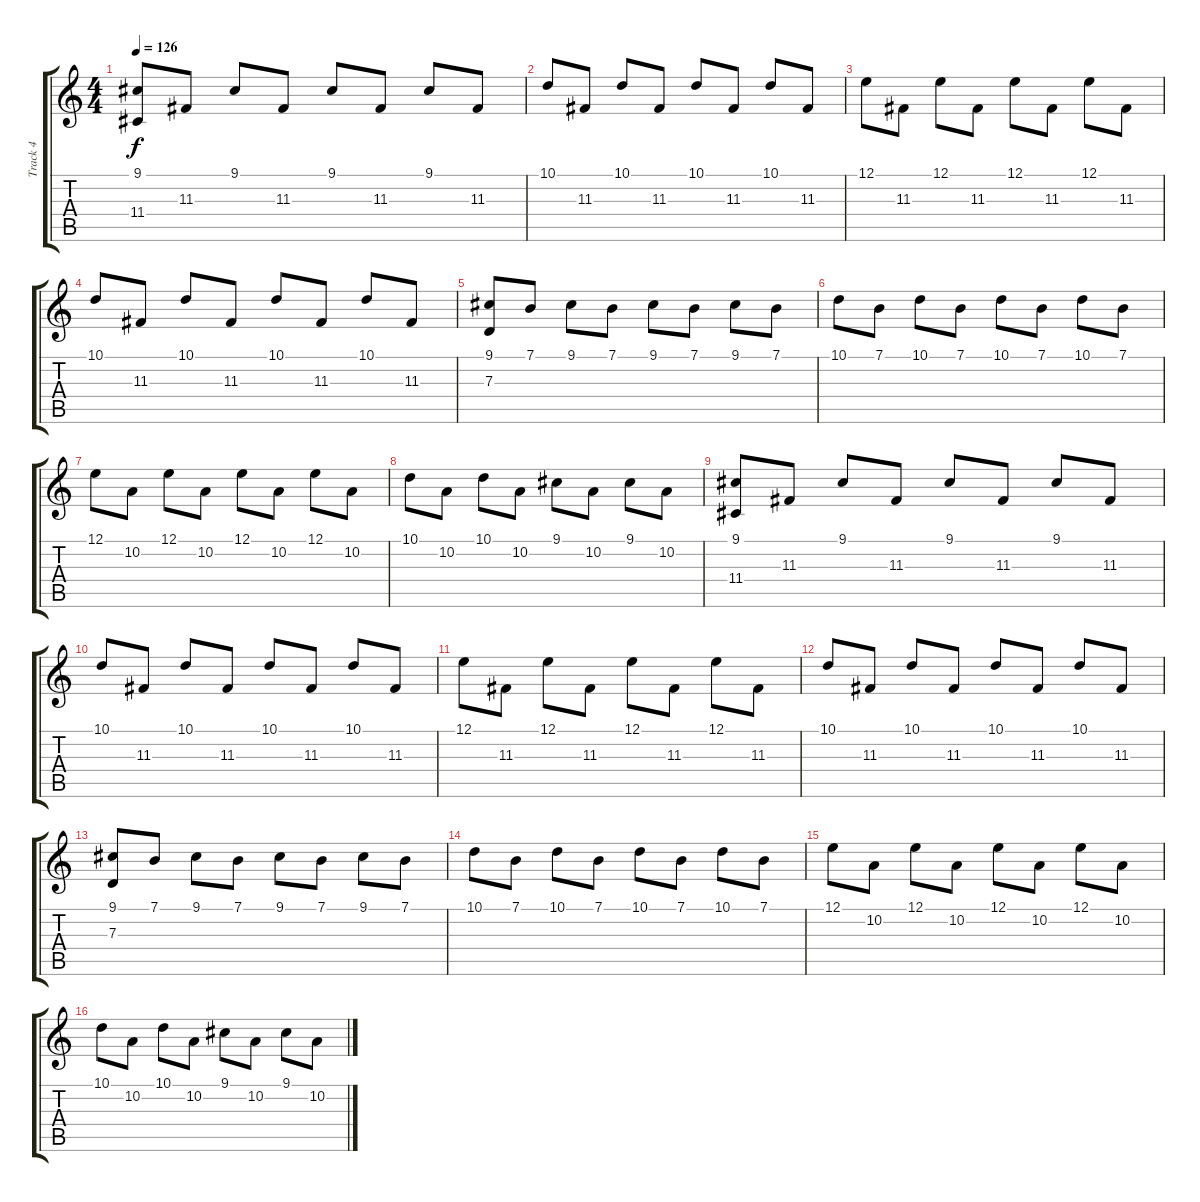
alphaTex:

\track ("Track 4" "Track 4") {instrument stringensemble2}
\staff {score tabs}
\tuning (E4 B3 G3 D3 A2 E2) {hide}
\ts (4 4)
\tempo 126
\clef g2
\ks c
(9.1 11.4).8{dy f} 11.3.8 9.1.8 11.3.8 9.1.8 11.3.8 9.1.8 11.3.8 |
10.1.8 11.3.8 10.1.8 11.3.8 10.1.8 11.3.8 10.1.8 11.3.8 |
12.1.8 11.3.8 12.1.8 11.3.8 12.1.8 11.3.8 12.1.8 11.3.8 |
10.1.8 11.3.8 10.1.8 11.3.8 10.1.8 11.3.8 10.1.8 11.3.8 |
(9.1 7.3).8 7.1.8 9.1.8 7.1.8 9.1.8 7.1.8 9.1.8 7.1.8 |
10.1.8 7.1.8 10.1.8 7.1.8 10.1.8 7.1.8 10.1.8 7.1.8 |
12.1.8 10.2.8 12.1.8 10.2.8 12.1.8 10.2.8 12.1.8 10.2.8 |
10.1.8 10.2.8 10.1.8 10.2.8 9.1.8 10.2.8 9.1.8 10.2.8 |
(9.1 11.4).8 11.3.8 9.1.8 11.3.8 9.1.8 11.3.8 9.1.8 11.3.8 |
10.1.8 11.3.8 10.1.8 11.3.8 10.1.8 11.3.8 10.1.8 11.3.8 |
12.1.8 11.3.8 12.1.8 11.3.8 12.1.8 11.3.8 12.1.8 11.3.8 |
10.1.8 11.3.8 10.1.8 11.3.8 10.1.8 11.3.8 10.1.8 11.3.8 |
(9.1 7.3).8 7.1.8 9.1.8 7.1.8 9.1.8 7.1.8 9.1.8 7.1.8 |
10.1.8 7.1.8 10.1.8 7.1.8 10.1.8 7.1.8 10.1.8 7.1.8 |
12.1.8 10.2.8 12.1.8 10.2.8 12.1.8 10.2.8 12.1.8 10.2.8 |
10.1.8 10.2.8 10.1.8 10.2.8 9.1.8 10.2.8 9.1.8 10.2.8
